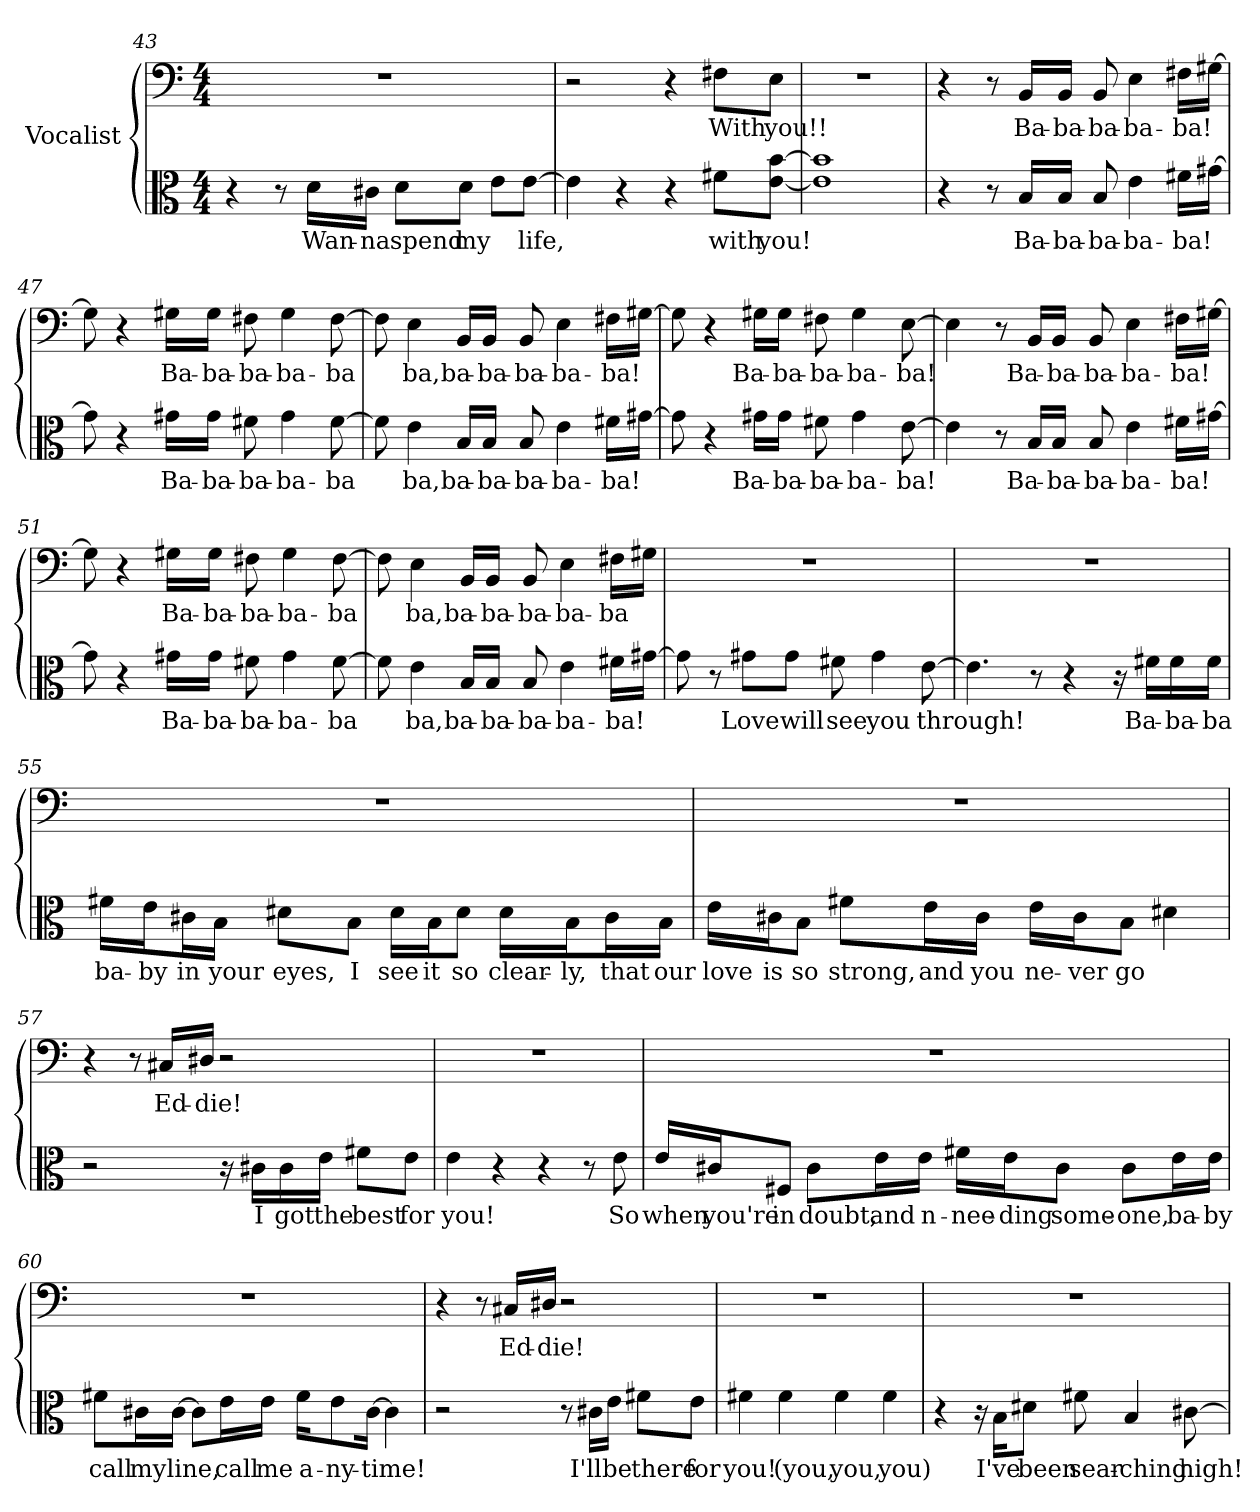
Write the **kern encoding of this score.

**kern	**text	**kern	**text
*part1	*part1	*part1	*part1
*staff2	*staff2	*staff1	*staff1
*I"Vocalist	*	*	*
*clefC3	*	*clefF4	*
*M4/4	*	*M4/4	*
=43	=43	=43	=43
4r	.	1r	.
8r	.	.	.
16d\LL	Wan-	.	.
16c#X\JJ	-na	.	.
8d\L	spend	.	.
8d\J	my	.	.
8e\L	_	.	.
[8e\J	life,	.	.
=44	=44	=44	=44
4e]	_	2r	.
4r	.	.	.
4r	.	4r	.
8f#X\L	with	8F#X\L	With
[8e\ [8b\J	you!	8E\J	you!!
=45	=45	=45	=45
1e] 1b]	_	1r	.
=46	=46	=46	=46
4r	.	4r	.
8r	.	8r	.
16B/LL	Ba-	16BB/LL	Ba-
16B/JJ	-ba-	16BB/JJ	-ba-
8B	-ba-	8BB	-ba-
4e	-ba-	4E	-ba-
16f#X\LL	-ba!	16F#X\LL	-ba!
[16g#X\JJ	_	[16G#X\JJ	_
=47	=47	=47	=47
8g#]	_	8G#]	_
4r	.	4r	.
16g#X\LL	Ba-	16G#X\LL	Ba-
16g#\JJ	-ba-	16G#\JJ	-ba-
8f#X	-ba-	8F#X	-ba-
4g#	-ba-	4G#	-ba-
[8f#	-ba	[8F#	-ba
=48	=48	=48	=48
8f#]	_	8F#]	_
4e	ba,	4E	ba,
16B/LL	ba-	16BB/LL	ba-
16B/JJ	-ba-	16BB/JJ	-ba-
8B	-ba-	8BB	-ba-
4e	-ba-	4E	-ba-
16f#X\LL	-ba!	16F#X\LL	-ba!
[16g#X\JJ	_	[16G#X\JJ	_
=49	=49	=49	=49
8g#]	_	8G#]	_
4r	.	4r	.
16g#X\LL	Ba-	16G#X\LL	Ba-
16g#\JJ	-ba-	16G#\JJ	-ba-
8f#X	-ba-	8F#X	-ba-
4g#	-ba-	4G#	-ba-
[8e	-ba!	[8E	-ba!
=50	=50	=50	=50
4e]	_	4E]	_
8r	.	8r	.
16B/LL	Ba-	16BB/LL	Ba-
16B/JJ	-ba-	16BB/JJ	-ba-
8B	-ba-	8BB	-ba-
4e	-ba-	4E	-ba-
16f#X\LL	-ba!	16F#X\LL	-ba!
[16g#X\JJ	_	[16G#X\JJ	_
=51	=51	=51	=51
8g#]	_	8G#]	_
4r	.	4r	.
16g#X\LL	Ba-	16G#X\LL	Ba-
16g#\JJ	-ba-	16G#\JJ	-ba-
8f#X	-ba-	8F#X	-ba-
4g#	-ba-	4G#	-ba-
[8f#	-ba	[8F#	-ba
=52	=52	=52	=52
8f#]	_	8F#]	_
4e	ba,	4E	ba,
16B/LL	ba-	16BB/LL	ba-
16B/JJ	-ba-	16BB/JJ	-ba-
8B	-ba-	8BB	-ba-
4e	-ba-	4E	-ba-
16f#X\LL	-ba!	16F#X\LL	-ba
[16g#X\JJ	_	16G#X\JJ	_
=53	=53	=53	=53
8g#]	_	1r	.
8r	.	.	.
8g#X\L	Love	.	.
8g#\J	will	.	.
8f#X	see	.	.
4g#	you	.	.
[8e	through!	.	.
=54	=54	=54	=54
4.e]	_	1r	.
8r	.	.	.
4r	.	.	.
16r	.	.	.
16f#X\LL	Ba-	.	.
16f#\	-ba-	.	.
16f#\JJ	-ba	.	.
=55	=55	=55	=55
16f#X\LL	ba-	1r	.
16e\J	-by	.	.
16c#X\L	in	.	.
16B\JJ	your	.	.
8d#X\L	eyes,	.	.
8B\J	I	.	.
16d#\LL	see	.	.
16B\J	it	.	.
8d#\J	so	.	.
16d#\LL	clear-	.	.
16B\J	-ly,	.	.
16c#\L	that	.	.
16B\JJ	our	.	.
=56	=56	=56	=56
16e\LL	love	1r	.
16c#X\J	is	.	.
8B\J	so	.	.
8f#X\L	strong,	.	.
16e\L	and	.	.
16c#\JJ	you	.	.
16e\LL	ne-	.	.
16c#\J	-ver	.	.
8B\J	go	.	.
4d#X	_	.	.
=57	=57	=57	=57
2r	.	4r	.
.	.	8r	.
.	.	16C#X/LL	Ed-
.	.	16D#X/JJ	-die!
16r	.	2r	.
16c#X\LL	I	.	.
16c#\	got	.	.
16e\JJ	the	.	.
8f#X\L	best	.	.
8e\J	for	.	.
=58	=58	=58	=58
4e	you!	1r	.
4r	.	.	.
4r	.	.	.
8r	.	.	.
8e	So	.	.
=59	=59	=59	=59
16e/LL	when	1r	.
16c#X/J	you're	.	.
8F#X/J	in	.	.
8c#\L	doubt,	.	.
16e\L	and	.	.
16e\JJ	n-	.	.
16f#X\LL	-nee-	.	.
16e\J	-ding	.	.
8c#\J	some-	.	.
8c#\L	-one,	.	.
16e\L	ba-	.	.
16e\JJ	-by	.	.
=60	=60	=60	=60
8f#X\L	call	1r	.
16c#X\L	my	.	.
[16c#\JJ	line,	.	.
8c#\L]	_	.	.
16e\L	call	.	.
16e\JJ	me	.	.
16f#\KL	a-	.	.
8e\	-ny-	.	.
[16c#\Jk	-time!	.	.
4c#]	_	.	.
=61	=61	=61	=61
2r	.	4r	.
.	.	8r	.
.	.	16C#X/LL	Ed-
.	.	16D#X/JJ	-die!
8r	.	2r	.
16c#X\LL	I'll	.	.
16e\JJ	be	.	.
8f#X\L	there	.	.
8e\J	for	.	.
=62	=62	=62	=62
4f#X	you!	1r	.
4f#	(you,	.	.
4f#	you,	.	.
4f#	you)	.	.
=63	=63	=63	=63
4r	.	1r	.
16r	.	.	.
16B\KL	I've	.	.
8d#X\J	been	.	.
8f#X	sear-	.	.
4B	-ching	.	.
[8c#X	high!	.	.
=	=	=	=
*-	*-	*-	*-
